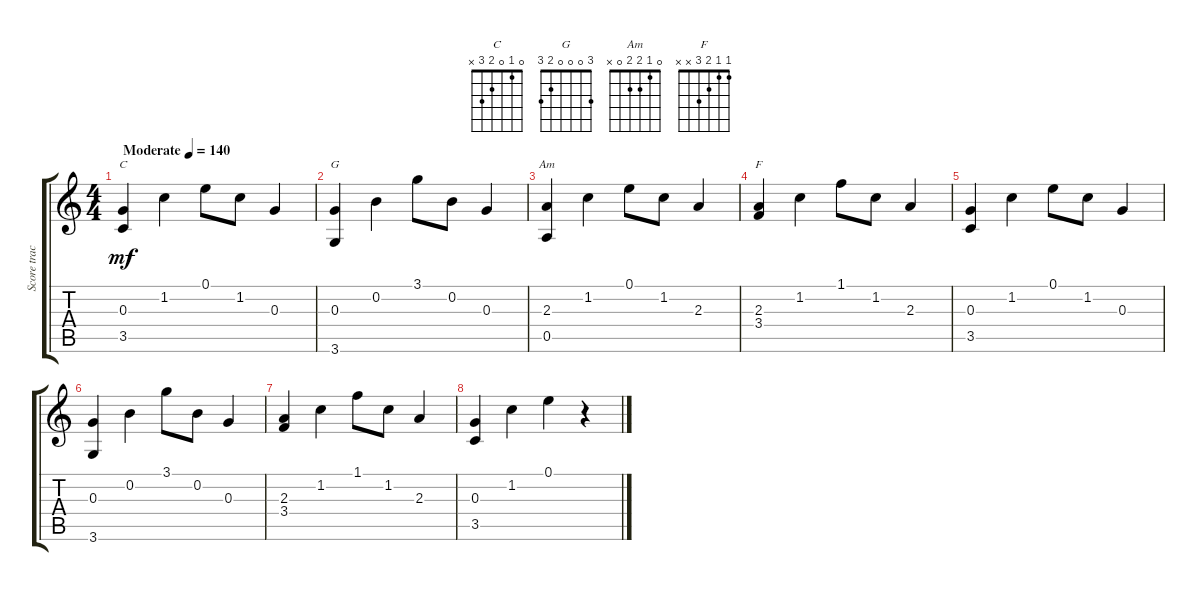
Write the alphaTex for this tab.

\track ("Score track 1" "Score trac") {instrument acousticguitarsteel}
\staff {score tabs}
\tuning (E4 B3 G3 D3 A2 E2) {hide}
\chord ("C" 0 1 0 2 3 x)
\chord ("G" 3 0 0 0 2 3)
\chord ("Am" 0 1 2 2 0 x)
\chord ("F" 1 1 2 3 x x)
\ts (4 4)
\tempo (140 "Moderate")
\clef g2
\ks c
(0.3 3.5).4{ch "C" dy mf instrument acousticguitarsteel} 1.2.4 0.1.8 1.2.8 0.3.4 |
(0.3 3.6).4{ch "G"} 0.2.4 3.1.8 0.2.8 0.3.4 |
(2.3 0.5).4{ch "Am"} 1.2.4 0.1.8 1.2.8 2.3.4 |
(2.3 3.4).4{ch "F"} 1.2.4 1.1.8 1.2.8 2.3.4 |
(0.3 3.5).4 1.2.4 0.1.8 1.2.8 0.3.4 |
(0.3 3.6).4 0.2.4 3.1.8 0.2.8 0.3.4 |
(2.3 3.4).4 1.2.4 1.1.8 1.2.8 2.3.4 |
(0.3 3.5).4 1.2.4 0.1.4 r.4
